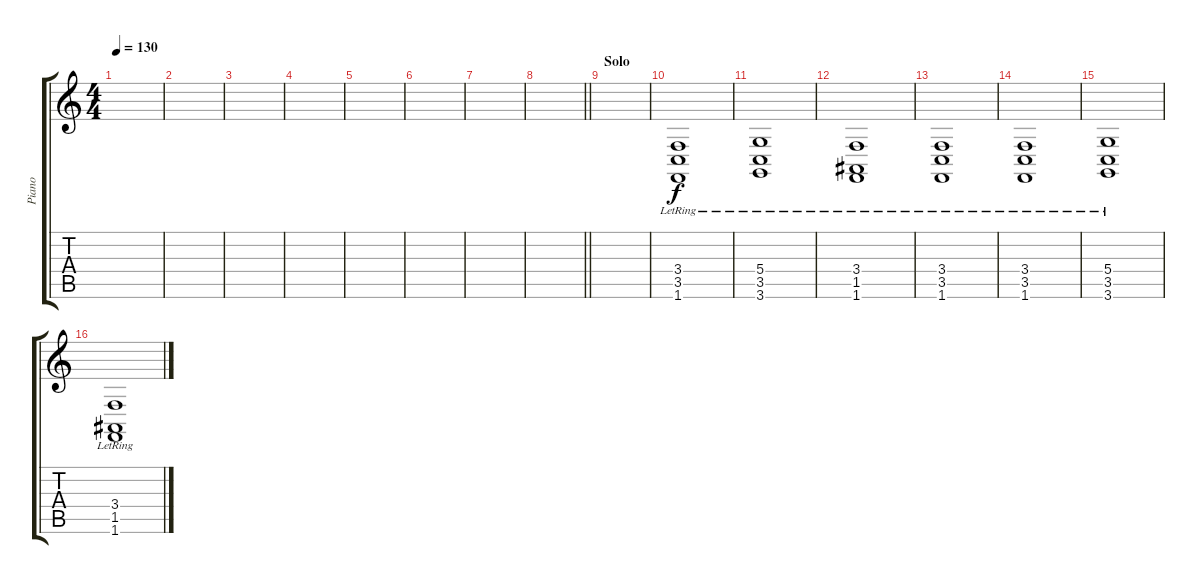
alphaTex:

\track ("Piano" "Piano") {instrument brightacousticpiano}
\staff {score tabs}
\tuning (E4 B3 G3 D3 A2 E2) {hide}
\ts (4 4)
\tempo 130
\clef g2
\ks c
|
|
|
|
|
|
|
\barLineRight lightlight
|
\section ("" "Solo")
|
(3.4{lr} 3.5{lr} 1.6{lr}).1{instrument overdrivenguitar} |
(5.4{lr} 3.5{lr} 3.6{lr}).1 |
(3.4{lr} 1.5{lr} 1.6{lr}).1 |
(3.4{lr} 3.5{lr} 1.6{lr}).1 |
(3.4{lr} 3.5{lr} 1.6{lr}).1 |
(5.4{lr} 3.5{lr} 3.6{lr}).1 |
(3.4{lr} 1.5{lr} 1.6{lr}).1
